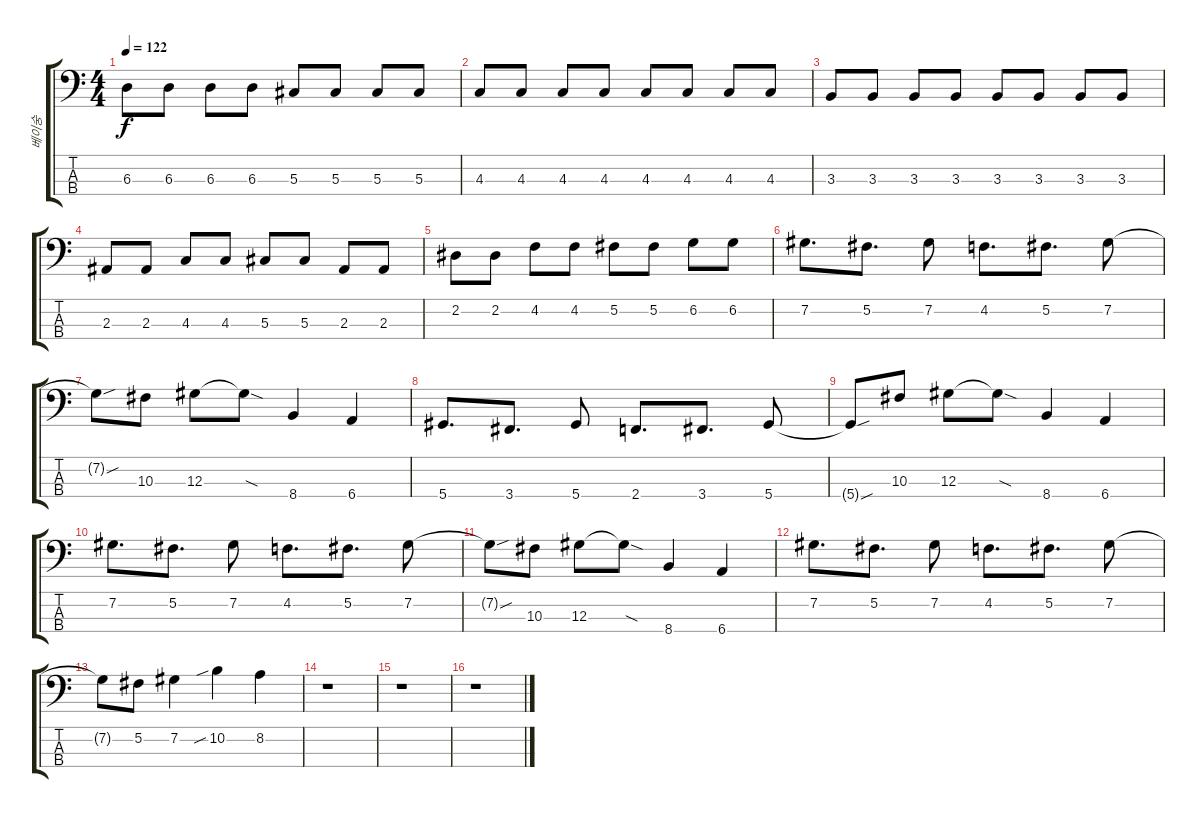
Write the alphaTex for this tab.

\track ("베이숭" "베이숭") {instrument electricbassfinger}
\staff {score tabs}
\tuning (Gb2 Db2 Ab1 Eb1) {hide}
\ts (4 4)
\tempo 122
\clef f4
\ks c
6.3.8{dy f} 6.3.8 6.3.8 6.3.8 5.3.8 5.3.8 5.3.8 5.3.8 |
4.3.8 4.3.8 4.3.8 4.3.8 4.3.8 4.3.8 4.3.8 4.3.8 |
3.3.8 3.3.8 3.3.8 3.3.8 3.3.8 3.3.8 3.3.8 3.3.8 |
2.3.8 2.3.8 4.3.8 4.3.8 5.3.8 5.3.8 2.3.8 2.3.8 |
2.2.8 2.2.8 4.2.8 4.2.8 5.2.8 5.2.8 6.2.8 6.2.8 |
7.2.8{d} 5.2.8{d} 7.2.8 4.2.8{d} 5.2.8{d} 7.2.8 |
7.2{sou t}.8 10.3.8 12.3.8 12.3{sod t}.8 8.4.4 6.4.4 |
5.4.8{d} 3.4.8{d} 5.4.8 2.4.8{d} 3.4.8{d} 5.4.8 |
5.4{sou t}.8 10.3.8 12.3.8 12.3{sod t}.8 8.4.4 6.4.4 |
7.2.8{d} 5.2.8{d} 7.2.8 4.2.8{d} 5.2.8{d} 7.2.8 |
7.2{sou t}.8 10.3.8 12.3.8 12.3{sod t}.8 8.4.4 6.4.4 |
7.2.8{d} 5.2.8{d} 7.2.8 4.2.8{d} 5.2.8{d} 7.2.8 |
7.2{t}.8 5.2.8 7.2.4 10.2{sib}.4 8.2.4 |
r.1 |
r.1 |
r.1
